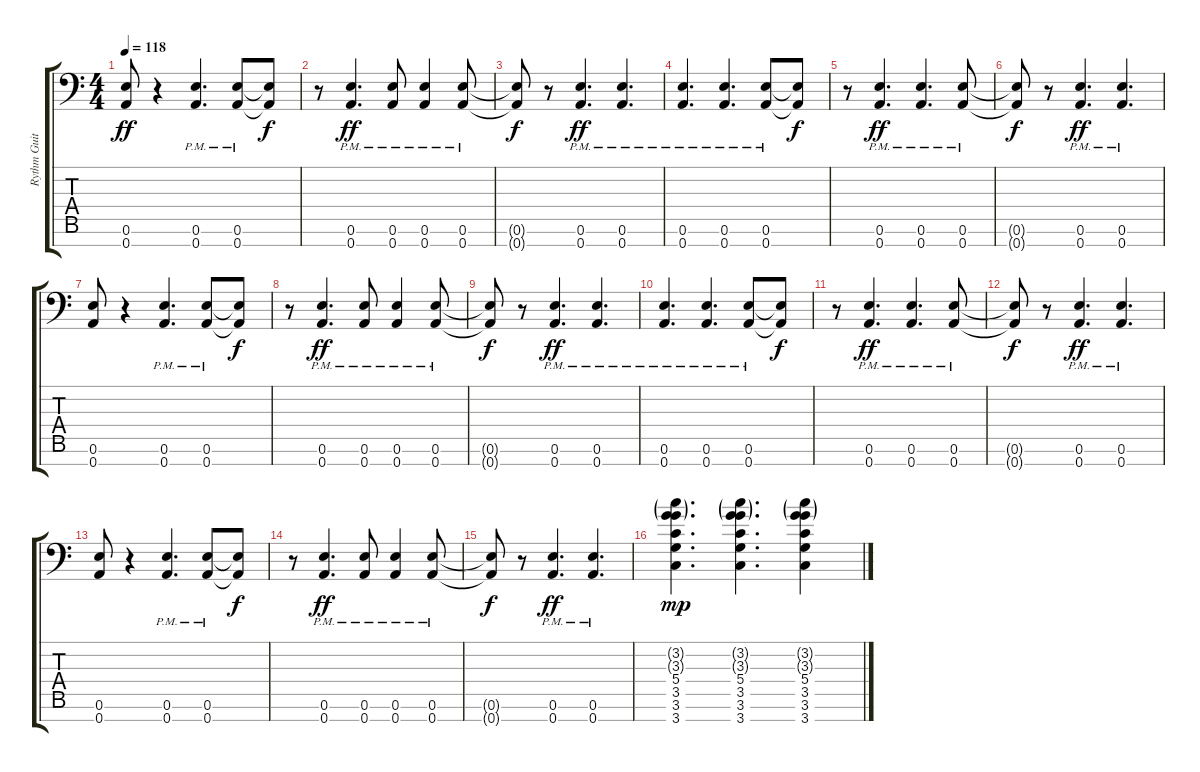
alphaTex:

\track ("Rythm Guitar #1" "Rythm Guit") {instrument distortionguitar}
\staff {score tabs}
\tuning (D4 A3 E3 D3 A2 E2 A1) {hide}
\ts (4 4)
\tempo 118
\clef f4
\ks c
(0.6 0.7).8{dy ff} r.4 (0.6{pm} 0.7{pm}).4{d} (0.6{pm} 0.7{pm}).8 (0.6{t} 0.7{t}).8{dy f} |
r.8 (0.6{pm} 0.7{pm}).4{d dy ff} (0.6{pm} 0.7{pm}).8 (0.6{pm} 0.7{pm}).4 (0.6{pm} 0.7{pm}).8 |
(0.6{t} 0.7{t}).8{dy f} r.8 (0.6{pm} 0.7{pm}).4{d dy ff} (0.6{pm} 0.7{pm}).4{d} |
(0.6{pm} 0.7{pm}).4{d} (0.6{pm} 0.7{pm}).4{d} (0.6{pm} 0.7{pm}).8 (0.6{t} 0.7{t}).8{dy f} |
r.8 (0.6{pm} 0.7{pm}).4{d dy ff} (0.6{pm} 0.7{pm}).4{d} (0.6{pm} 0.7{pm}).8 |
(0.6{t} 0.7{t}).8{dy f} r.8 (0.6{pm} 0.7{pm}).4{d dy ff} (0.6{pm} 0.7{pm}).4{d} |
(0.6 0.7).8 r.4 (0.6{pm} 0.7{pm}).4{d} (0.6{pm} 0.7{pm}).8 (0.6{t} 0.7{t}).8{dy f} |
r.8 (0.6{pm} 0.7{pm}).4{d dy ff} (0.6{pm} 0.7{pm}).8 (0.6{pm} 0.7{pm}).4 (0.6{pm} 0.7{pm}).8 |
(0.6{t} 0.7{t}).8{dy f} r.8 (0.6{pm} 0.7{pm}).4{d dy ff} (0.6{pm} 0.7{pm}).4{d} |
(0.6{pm} 0.7{pm}).4{d} (0.6{pm} 0.7{pm}).4{d} (0.6{pm} 0.7{pm}).8 (0.6{t} 0.7{t}).8{dy f} |
r.8 (0.6{pm} 0.7{pm}).4{d dy ff} (0.6{pm} 0.7{pm}).4{d} (0.6{pm} 0.7{pm}).8 |
(0.6{t} 0.7{t}).8{dy f} r.8 (0.6{pm} 0.7{pm}).4{d dy ff} (0.6{pm} 0.7{pm}).4{d} |
(0.6 0.7).8 r.4 (0.6{pm} 0.7{pm}).4{d} (0.6{pm} 0.7{pm}).8 (0.6{t} 0.7{t}).8{dy f} |
r.8 (0.6{pm} 0.7{pm}).4{d dy ff} (0.6{pm} 0.7{pm}).8 (0.6{pm} 0.7{pm}).4 (0.6{pm} 0.7{pm}).8 |
(0.6{t} 0.7{t}).8{dy f} r.8 (0.6{pm} 0.7{pm}).4{d dy ff} (0.6{pm} 0.7{pm}).4{d} |
\section ("" "")
(3.2{g} 3.3{g} 5.4 3.5 3.6 3.7).4{d dy mp} (3.2{g} 3.3{g} 5.4 3.5 3.6 3.7).4{d} (3.2{g} 3.3{g} 5.4 3.5 3.6 3.7).4
